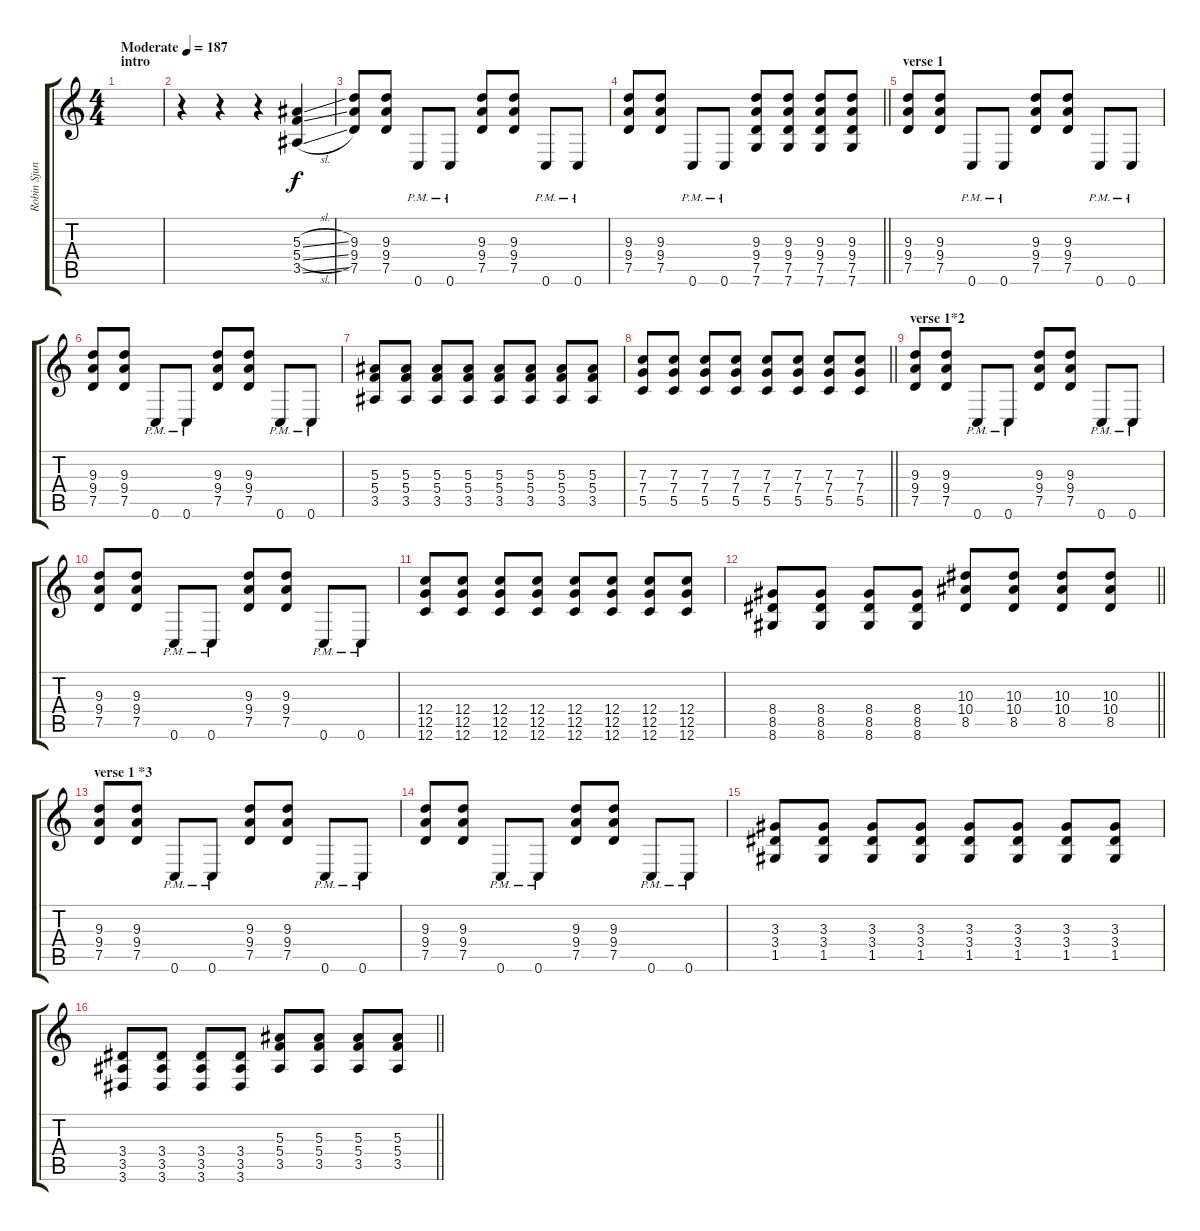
\track ("Robin Sjunesson" "Robin Sjun") {instrument overdrivenguitar}
\staff {score tabs}
\tuning (D4 A3 F3 C3 G2 C2) {hide}
\ts (4 4)
\section ("" "intro")
\tempo (187 "Moderate")
\clef g2
\ks c
|
r.4 r.4 r.4 (5.3{sl} 5.4{sl} 3.5{sl}).4 |
(9.3 9.4 7.5).8 (9.3 9.4 7.5).8 0.6{pm}.8 0.6{pm}.8 (9.3 9.4 7.5).8 (9.3 9.4 7.5).8 0.6{pm}.8 0.6{pm}.8 |
\barLineRight lightlight
(9.3 9.4 7.5).8 (9.3 9.4 7.5).8 0.6{pm}.8 0.6{pm}.8 (9.3 9.4 7.5 7.6).8 (9.3 9.4 7.5 7.6).8 (9.3 9.4 7.5 7.6).8 (9.3 9.4 7.5 7.6).8 |
\section ("" "verse 1")
(9.3 9.4 7.5).8 (9.3 9.4 7.5).8 0.6{pm}.8 0.6{pm}.8 (9.3 9.4 7.5).8 (9.3 9.4 7.5).8 0.6{pm}.8 0.6{pm}.8 |
(9.3 9.4 7.5).8 (9.3 9.4 7.5).8 0.6{pm}.8 0.6{pm}.8 (9.3 9.4 7.5).8 (9.3 9.4 7.5).8 0.6{pm}.8 0.6{pm}.8 |
(5.3 5.4 3.5).8 (5.3 5.4 3.5).8 (5.3 5.4 3.5).8 (5.3 5.4 3.5).8 (5.3 5.4 3.5).8 (5.3 5.4 3.5).8 (5.3 5.4 3.5).8 (5.3 5.4 3.5).8 |
\barLineRight lightlight
(7.3 7.4 5.5).8 (7.3 7.4 5.5).8 (7.3 7.4 5.5).8 (7.3 7.4 5.5).8 (7.3 7.4 5.5).8 (7.3 7.4 5.5).8 (7.3 7.4 5.5).8 (7.3 7.4 5.5).8 |
\section ("" "verse 1*2")
(9.3 9.4 7.5).8 (9.3 9.4 7.5).8 0.6{pm}.8 0.6{pm}.8 (9.3 9.4 7.5).8 (9.3 9.4 7.5).8 0.6{pm}.8 0.6{pm}.8 |
(9.3 9.4 7.5).8 (9.3 9.4 7.5).8 0.6{pm}.8 0.6{pm}.8 (9.3 9.4 7.5).8 (9.3 9.4 7.5).8 0.6{pm}.8 0.6{pm}.8 |
(12.4 12.5 12.6).8 (12.4 12.5 12.6).8 (12.4 12.5 12.6).8 (12.4 12.5 12.6).8 (12.4 12.5 12.6).8 (12.4 12.5 12.6).8 (12.4 12.5 12.6).8 (12.4 12.5 12.6).8 |
\barLineRight lightlight
(8.4 8.5 8.6).8 (8.4 8.5 8.6).8 (8.4 8.5 8.6).8 (8.4 8.5 8.6).8 (10.3 10.4 8.5).8 (10.3 10.4 8.5).8 (10.3 10.4 8.5).8 (10.3 10.4 8.5).8 |
\section ("" "verse 1 *3")
(9.3 9.4 7.5).8 (9.3 9.4 7.5).8 0.6{pm}.8 0.6{pm}.8 (9.3 9.4 7.5).8 (9.3 9.4 7.5).8 0.6{pm}.8 0.6{pm}.8 |
(9.3 9.4 7.5).8 (9.3 9.4 7.5).8 0.6{pm}.8 0.6{pm}.8 (9.3 9.4 7.5).8 (9.3 9.4 7.5).8 0.6{pm}.8 0.6{pm}.8 |
(3.3 3.4 1.5).8 (3.3 3.4 1.5).8 (3.3 3.4 1.5).8 (3.3 3.4 1.5).8 (3.3 3.4 1.5).8 (3.3 3.4 1.5).8 (3.3 3.4 1.5).8 (3.3 3.4 1.5).8 |
\barLineRight lightlight
(3.4 3.5 3.6).8 (3.4 3.5 3.6).8 (3.4 3.5 3.6).8 (3.4 3.5 3.6).8 (5.3 5.4 3.5).8 (5.3 5.4 3.5).8 (5.3 5.4 3.5).8 (5.3 5.4 3.5).8
